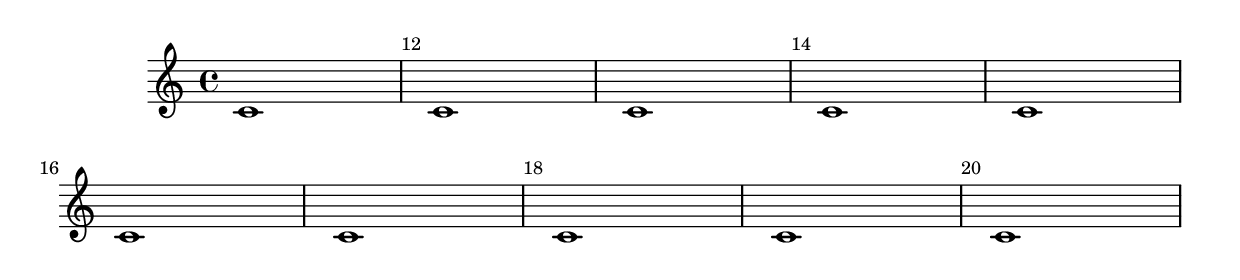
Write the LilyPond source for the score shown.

%% Do not edit this file; it is auto-generated from LSR http://lsr.dsi.unimi.it
%% This file is in the public domain.
\version "2.13.1"

\header {
  lsrtags = "rhythms"

%% Translation of GIT committish: 5a33019d8b4a837f564eadd4979501ff07e9dfd5
  texidoces = "

Se pueden imprimir los números de compás a intervalos regulares
mediante el establecimiento de la propiedad
@code{barNumberVisibility}.  Aquí los números de compás se
imprimen a cada dos compases excepto al final de la línea.

"

  doctitlees = "Imprimir números de compás a intervalos regulares"


%% Translation of GIT committish: 13ac9d1dfbcc297166948ee396e9ade078d2446e
  texidocde = "
Taktnummern können in regelmäßigen Intervallen gesetzt werden, indem
man die Eigenschaft @code{barNumberVisibility} definiert.  In diesem
Beispiel werden die Taktnummern jeden zweiten Takt gesetzt, außer
am Ende einer Zeile.

"
  doctitlede = "Setzen der Taktnummern in regelmäßigen Intevallen"

  texidoc = "
Bar numbers can be printed at regular intervals by setting the property
@code{barNumberVisibility}. Here the bar numbers are printed every two
measures except at the end of the line.

"
  doctitle = "Printing bar numbers at regular intervals"
} % begin verbatim

\relative c' {
  \override Score.BarNumber #'break-visibility = #'#(#f #t #t)
  \set Score.currentBarNumber = #11
  % Permit first bar number to be printed
  \bar ""
  % Print a bar number every second measure
  \set Score.barNumberVisibility = #(every-nth-bar-number-visible 2)
  c1 | c | c | c | c
  \break
  c1 | c | c | c | c
}
